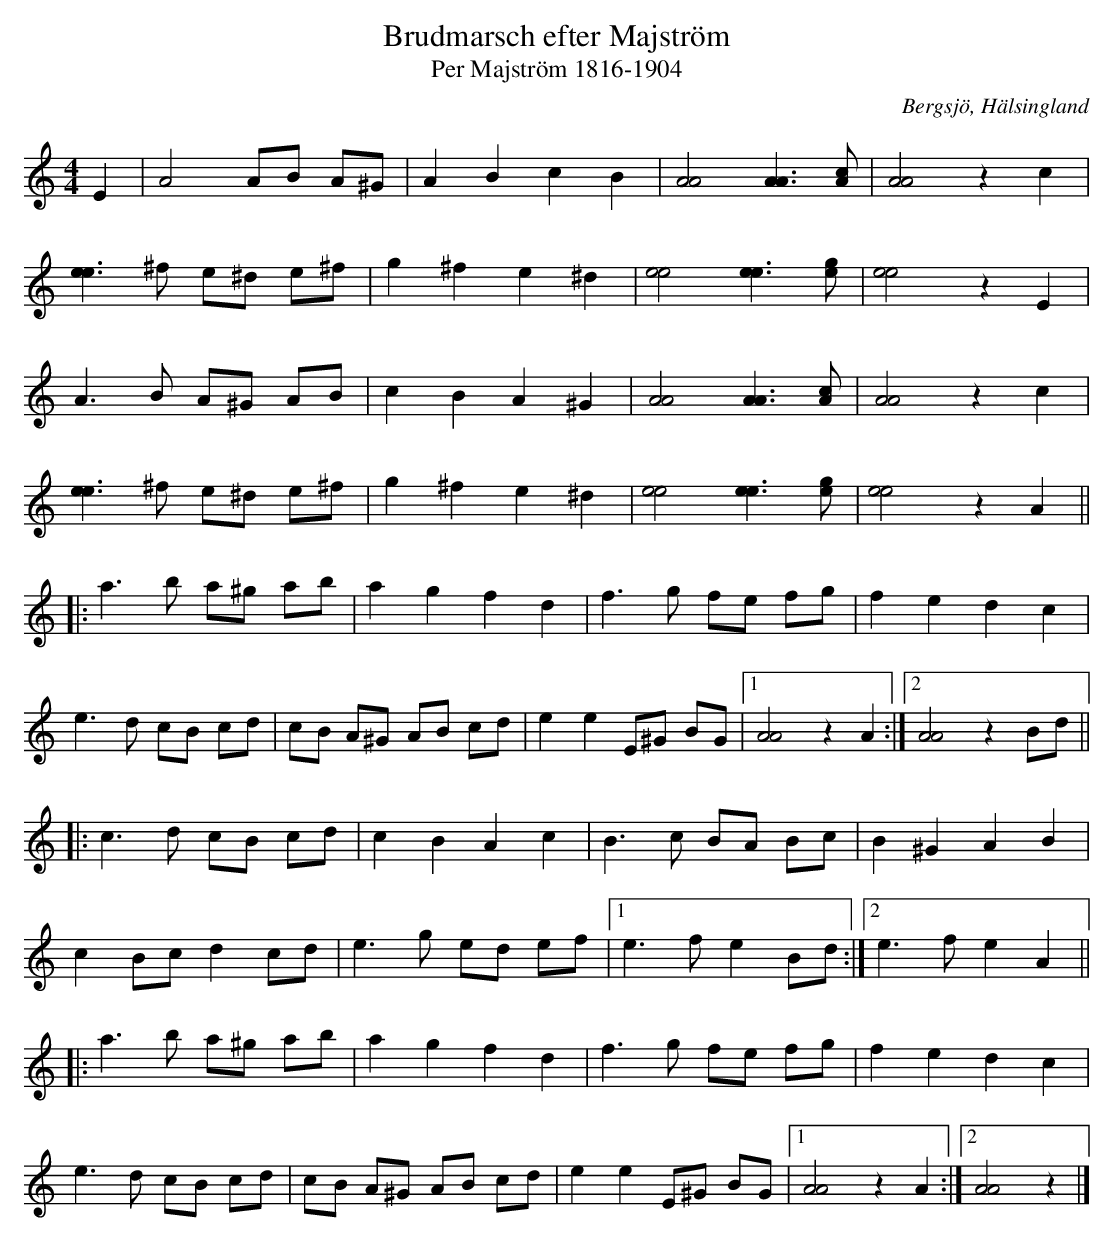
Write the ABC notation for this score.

X:1
T:Brudmarsch efter Majström
T:Per Majström 1816-1904
O:Bergsjö, Hälsingland
M:4/4
L:1/8
K:Amin
E2 | A4 AB A^G | A2B2c2B2 | [AA]4 [AA]3[Ac] | [AA]4z2c2 |
[ee]3^f e^d e^f | g2^f2e2^d2 | [ee]4 [ee]3[eg] | [ee]4z2E2 |
A3B A^G AB | c2B2A2^G2 | [AA]4 [AA]3[Ac] | [AA]4z2c2 |
[ee]3^f e^d e^f | g2^f2e2^d2 | [ee]4 [ee]3[eg] | [ee]4z2A2 ||
|: a3b a^g ab | a2g2f2d2 | f3g fe fg | f2e2d2c2 |
e3d cB cd | cB A^G AB cd | e2e2E^G BG |1 [AA]4z2A2 :|2 [AA]4z2Bd ||
|: c3d cB cd | c2B2A2c2 | B3c BA Bc | B2^G2A2B2 |
c2Bc d2cd | e3g ed ef |1 e3fe2Bd :|2 e3fe2A2 ||
|: a3b a^g ab | a2g2f2d2 | f3g fe fg | f2e2d2c2 |
e3d cB cd | cB A^G AB cd | e2e2E^G BG |1 [AA]4z2A2 :|2 [AA]4z2 |]
